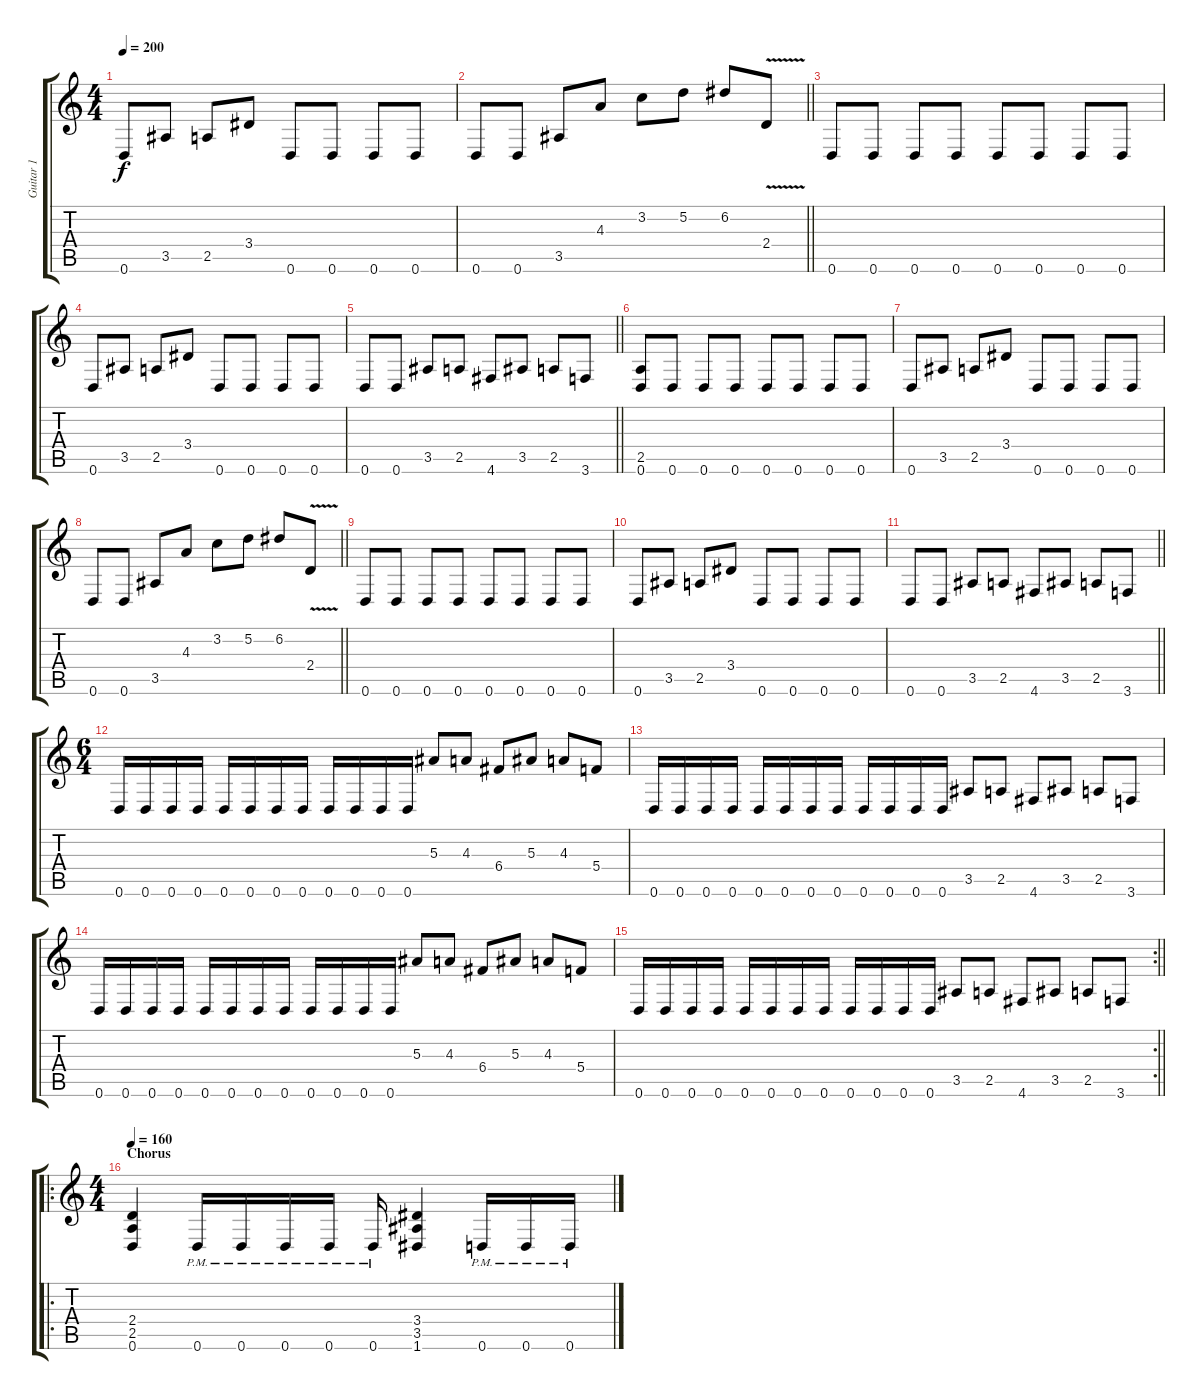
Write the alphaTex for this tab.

\track ("Guitar 1" "Guitar 1") {instrument distortionguitar}
\staff {score tabs}
\tuning (D4 A3 F3 C3 G2 D2) {hide}
\ts (4 4)
\tempo 200
\clef g2
\ks c
0.6.8{dy f} 3.5.8 2.5.8 3.4.8 0.6.8 0.6.8 0.6.8 0.6.8 |
\barLineRight lightlight
0.6.8 0.6.8 3.5.8 4.3.8 3.2.8 5.2.8 6.2.8 2.4{v}.8 |
0.6.8 0.6.8 0.6.8 0.6.8 0.6.8 0.6.8 0.6.8 0.6.8 |
0.6.8 3.5.8 2.5.8 3.4.8 0.6.8 0.6.8 0.6.8 0.6.8 |
\barLineRight lightlight
0.6.8 0.6.8 3.5.8 2.5.8 4.6.8 3.5.8 2.5.8 3.6.8 |
(2.5 0.6).8 0.6.8 0.6.8 0.6.8 0.6.8 0.6.8 0.6.8 0.6.8 |
0.6.8 3.5.8 2.5.8 3.4.8 0.6.8 0.6.8 0.6.8 0.6.8 |
\barLineRight lightlight
0.6.8 0.6.8 3.5.8 4.3.8 3.2.8 5.2.8 6.2.8 2.4{v}.8 |
0.6.8 0.6.8 0.6.8 0.6.8 0.6.8 0.6.8 0.6.8 0.6.8 |
0.6.8 3.5.8 2.5.8 3.4.8 0.6.8 0.6.8 0.6.8 0.6.8 |
\barLineRight lightlight
0.6.8 0.6.8 3.5.8 2.5.8 4.6.8 3.5.8 2.5.8 3.6.8 |
\ts (6 4)
0.6.16 0.6.16 0.6.16 0.6.16 0.6.16 0.6.16 0.6.16 0.6.16 0.6.16 0.6.16 0.6.16 0.6.16 5.3.8 4.3.8 6.4.8 5.3.8 4.3.8 5.4.8 |
0.6.16 0.6.16 0.6.16 0.6.16 0.6.16 0.6.16 0.6.16 0.6.16 0.6.16 0.6.16 0.6.16 0.6.16 3.5.8 2.5.8 4.6.8 3.5.8 2.5.8 3.6.8 |
0.6.16 0.6.16 0.6.16 0.6.16 0.6.16 0.6.16 0.6.16 0.6.16 0.6.16 0.6.16 0.6.16 0.6.16 5.3.8 4.3.8 6.4.8 5.3.8 4.3.8 5.4.8 |
\rc 2
\barLineRight lightlight
0.6.16 0.6.16 0.6.16 0.6.16 0.6.16 0.6.16 0.6.16 0.6.16 0.6.16 0.6.16 0.6.16 0.6.16 3.5.8 2.5.8 4.6.8 3.5.8 2.5.8 3.6.8 |
\ro
\ts (4 4)
\section ("" "Chorus")
\tempo 160
(2.4 2.5 0.6).4 0.6{pm}.16 0.6{pm}.16 0.6{pm}.16 0.6{pm}.16 0.6{pm}.16 (3.4 3.5 1.6).4 0.6{pm}.16 0.6{pm}.16 0.6{pm}.16
